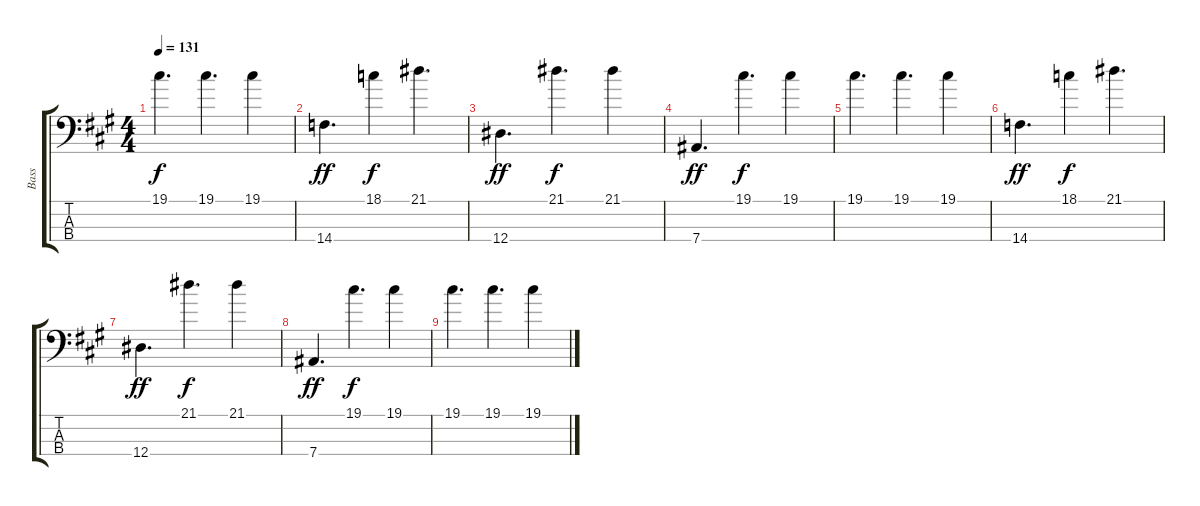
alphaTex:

\track ("Bass" "Bass") {instrument electricbassfinger}
\staff {score tabs}
\tuning (Gb2 Db2 Ab1 Eb1) {hide}
\ts (4 4)
\tempo 131
\clef f4
\ks a
19.1.4{d dy f} 19.1.4{d} 19.1.4 |
14.4.4{d dy ff} 18.1.4{dy f} 21.1.4{d} |
12.4.4{d dy ff} 21.1.4{d dy f} 21.1.4 |
7.4.4{d dy ff} 19.1.4{d dy f} 19.1.4 |
19.1.4{d} 19.1.4{d} 19.1.4 |
14.4.4{d dy ff} 18.1.4{dy f} 21.1.4{d} |
12.4.4{d dy ff} 21.1.4{d dy f} 21.1.4 |
7.4.4{d dy ff} 19.1.4{d dy f} 19.1.4 |
19.1.4{d} 19.1.4{d} 19.1.4
